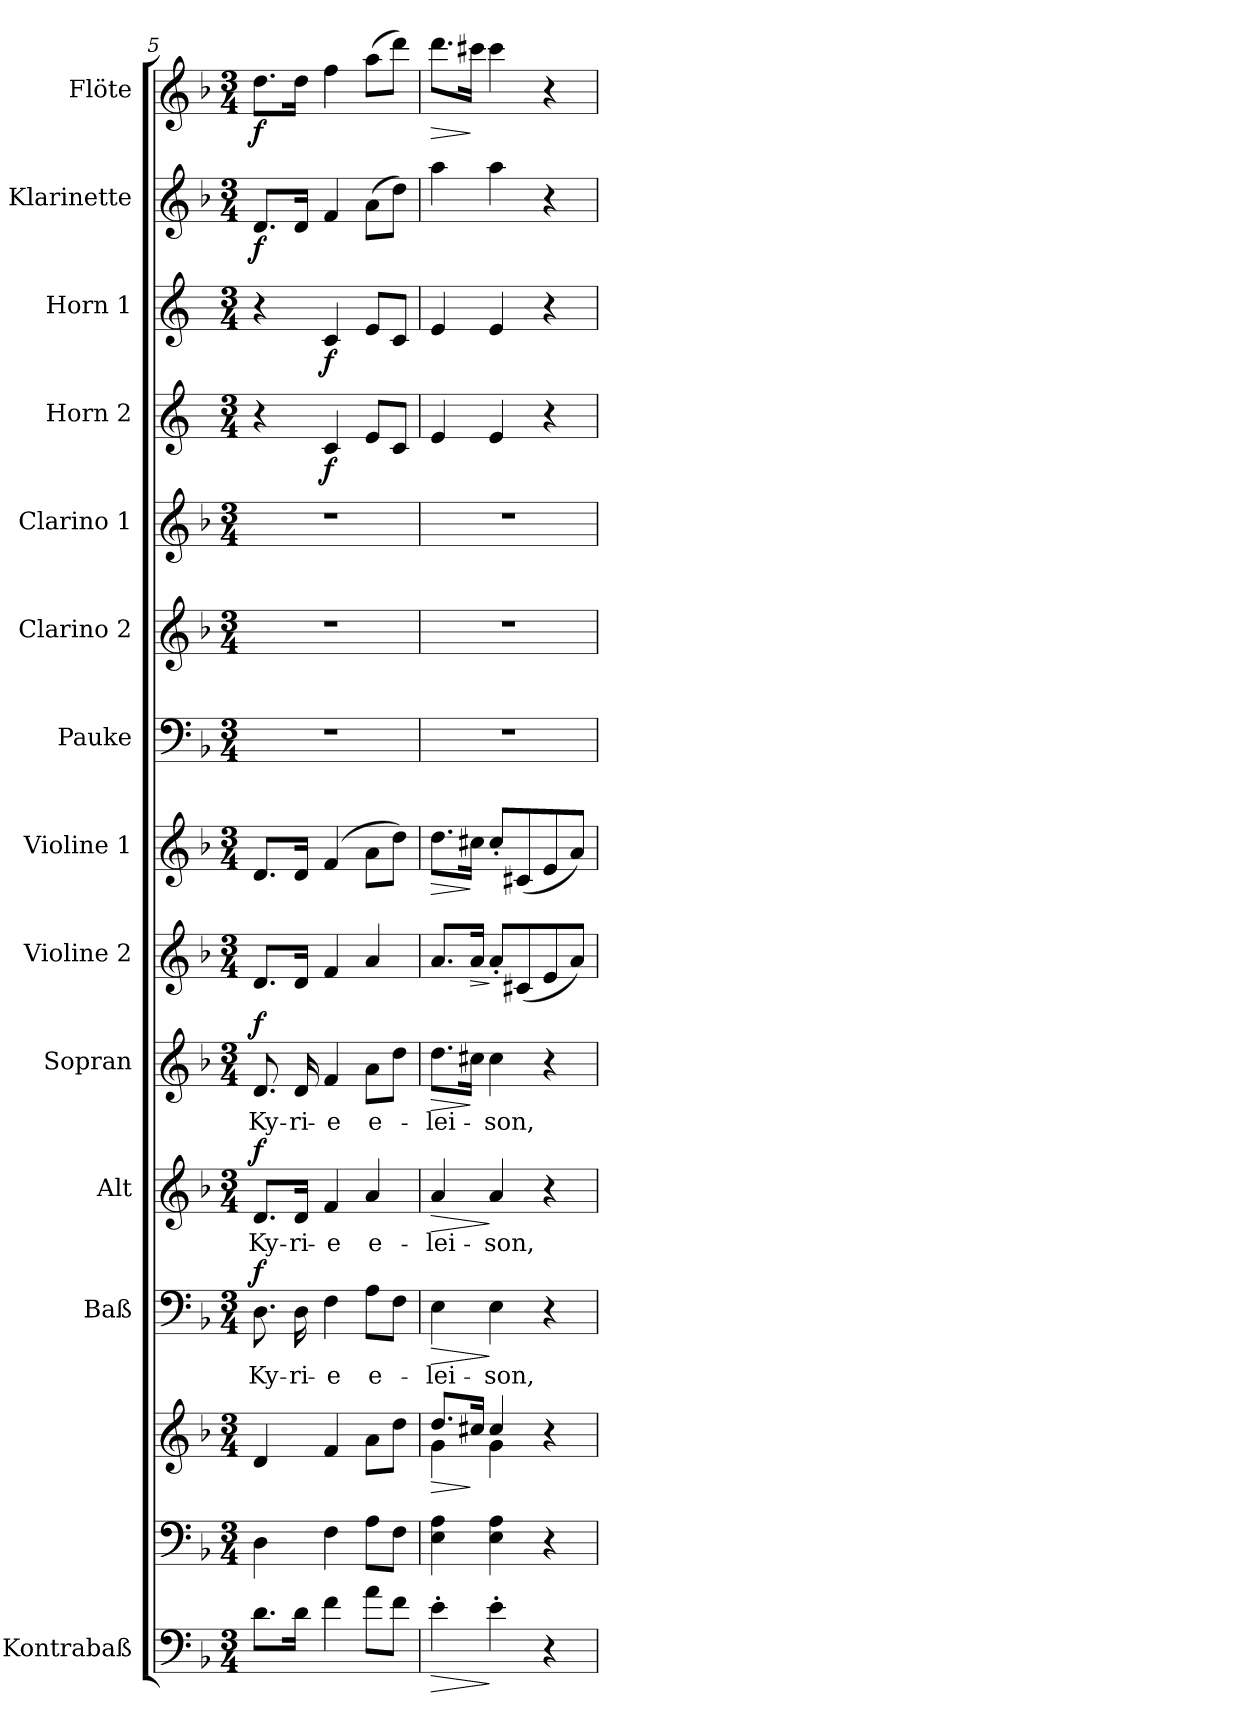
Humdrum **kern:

**kern	**dynam	**kern	**kern	**dynam	**kern	**text	**dynam	**kern	**text	**dynam	**kern	**text	**dynam	**kern	**dynam	**kern	**dynam	**kern	**kern	**kern	**kern	**dynam	**kern	**dynam	**kern	**dynam	**kern	**dynam
*part14	*part14	*part13	*part13	*part13	*part12	*part12	*part12	*part11	*part11	*part11	*part10	*part10	*part10	*part9	*part9	*part8	*part8	*part7	*part6	*part5	*part4	*part4	*part3	*part3	*part2	*part2	*part1	*part1
*staff15	*staff15	*staff14	*staff13	*staff13/14	*staff12	*staff12	*staff12	*staff11	*staff11	*staff11	*staff10	*staff10	*staff10	*staff9	*staff9	*staff8	*staff8	*staff7	*staff6	*staff5	*staff4	*staff4	*staff3	*staff3	*staff2	*staff2	*staff1	*staff1
*I"Kontrabaß	*	*	*	*	*I"Baß	*	*	*I"Alt	*	*	*I"Sopran	*	*	*I"Violine 2	*	*I"Violine 1	*	*I"Pauke	*I"Clarino 2	*I"Clarino 1	*I"Horn 2	*	*I"Horn 1	*	*I"Klarinette	*	*I"Flöte	*
*I'Kb	*	*	*	*	*I'Baß	*	*	*I'Alt	*	*	*I'Sop	*	*	*I'Vln. 2	*	*I'Vln. 1	*	*I'Pk.	*	*	*I'Hrn. 2	*	*I'Hrn. 1	*	*	*	*I'Fl.	*
*clefF4	*	*clefF4	*clefG2	*	*clefF4	*	*	*clefG2	*	*	*clefG2	*	*	*clefG2	*	*clefG2	*	*clefF4	*clefG2	*clefG2	*clefG2	*	*clefG2	*	*clefG2	*	*clefG2	*
*ITrd7c12	*	*	*	*	*	*	*	*	*	*	*	*	*	*	*	*	*	*	*ITrd7c12	*ITrd7c12	*ITrd4c7	*	*ITrd4c7	*	*	*	*	*
*k[b-]	*	*k[b-]	*k[b-]	*	*k[b-]	*	*	*k[b-]	*	*	*k[b-]	*	*	*k[b-]	*	*k[b-]	*	*k[b-]	*k[b-]	*k[b-]	*k[b-]	*	*k[b-]	*	*k[b-]	*	*k[b-]	*
*F:	*	*F:	*F:	*	*F:	*	*	*F:	*	*	*F:	*	*	*F:	*	*F:	*	*F:	*F:	*F:	*F:	*	*F:	*	*F:	*	*F:	*
*M3/4	*	*M3/4	*M3/4	*	*M3/4	*	*	*M3/4	*	*	*M3/4	*	*	*M3/4	*	*M3/4	*	*M3/4	*M3/4	*M3/4	*M3/4	*	*M3/4	*	*M3/4	*	*M3/4	*
=5	=5	=5	=5	=5	=5	=5	=5	=5	=5	=5	=5	=5	=5	=5	=5	=5	=5	=5	=5	=5	=5	=5	=5	=5	=5	=5	=5	=5
!	!	!	!	!	!	!LO:LY:b	!LO:DY:a	!	!LO:LY:b	!LO:DY:a	!	!LO:LY:b	!LO:DY:a	!	!	!	!	!	!	!	!	!	!	!	!	!LO:DY:b	!	!LO:DY:b
8.D\L	.	4D\	4d/	.	8.D\	Ky-	f	8.d/L	Ky-	f	8.d/	Ky-	f	8.d/L	.	8.d/L	.	2.r	2.r	2.r	4r	.	4r	.	8.d/L	f	8.dd\L	f
!	!	!	!	!	!	!LO:LY:b	!	!	!LO:LY:b	!	!	!LO:LY:b	!	!	!	!	!	!	!	!	!	!	!	!	!	!	!	!
16D\Jk	.	.	.	.	16D\	-ri-	.	16d/Jk	-ri-	.	16d/	-ri-	.	16d/Jk	.	16d/Jk	.	.	.	.	.	.	.	.	16d/Jk	.	16dd\Jk	.
!	!	!	!	!	!	!LO:LY:b	!	!	!LO:LY:b	!	!	!LO:LY:b	!	!	!	!	!	!	!	!	!	!LO:DY:b	!	!LO:DY:b	!	!	!	!
4F\	.	4F\	4f/	.	4F\	-e	.	4f/	-e	.	4f/	-e	.	4f/	.	(4f/	.	.	.	.	4F/	f	4F/	f	4f/	.	4ff\	.
!	!	!	!	!	!	!LO:LY:b	!	!	!LO:LY:b	!	!	!LO:LY:b	!	!	!	!	!	!	!	!	!	!	!	!	!	!	!	!
8A\L	.	8A\L	8a\L	.	8A\L	e-	.	4a/	e-	.	8a\L	e-	.	4a/	.	8a\L	.	.	.	.	8A/L	.	8A/L	.	(>8a\L	.	(>8aa\L	.
8F\J	.	8F\J	8dd\J	.	8F\J	.	.	.	.	.	8dd\J	.	.	.	.	8dd\J)	.	.	.	.	8F/J	.	8F/J	.	8dd\J)	.	8ddd\J)	.
=6	=6	=6	=6	=6	=6	=6	=6	=6	=6	=6	=6	=6	=6	=6	=6	=6	=6	=6	=6	=6	=6	=6	=6	=6	=6	=6	=6	=6
!	!LO:HP:b	!	!	!LO:HP:b	!	!LO:LY:b	!LO:HP:b	!	!LO:LY:b	!LO:HP:b	!	!LO:LY:b	!LO:HP:b	!	!	!	!LO:HP:b	!	!	!	!	!	!	!	!	!	!	!LO:HP:b
*	*	*	*^	*	*	*	*	*	*	*	*	*	*	*	*	*	*	*	*	*	*	*	*	*	*	*	*	*
4E'>\	>	4E\ 4A\	8.dd/L	4g\	>	4E\	-lei-	>	4a/	-lei-	>	8.dd\L	-lei-	>	8.a/L	.	8.dd\L	>	2.r	2.r	2.r	4A/	.	4A/	.	4aa\	.	8.ddd\L	>
!	!	!	!	!	!	!	!	!	!	!	!	!	!	!	!	!LO:HP:b	!	!	!	!	!	!	!	!	!	!	!	!	!
.	.	.	16cc#X/Jk	.	]	.	.	.	.	.	.	16cc#X\Jk	.	]	16a/Jk	>	16cc#X\Jk	]	.	.	.	.	.	.	.	.	.	16ccc#X\Jk	]
!	!	!	!	!	!	!	!LO:LY:b	!	!	!LO:LY:b	!	!	!LO:LY:b	!	!	!	!	!	!	!	!	!	!	!	!	!	!	!	!
4E'>\	]	4E\ 4A\	4cc#/	4g\	.	4E\	-son,	]	4a/	-son,	]	4cc#\	-son,	.	8a'</L	]	8cc#'</L	.	.	.	.	4A/	.	4A/	.	4aa\	.	4ccc#\	.
.	.	.	.	.	.	.	.	.	.	.	.	.	.	.	(<8c#X/	.	(<8c#X/	.	.	.	.	.	.	.	.	.	.	.	.
4r	.	4r	4r	4ryy	.	4r	.	.	4r	.	.	4r	.	.	8e/	.	8e/	.	.	.	.	4r	.	4r	.	4r	.	4r	.
.	.	.	.	.	.	.	.	.	.	.	.	.	.	.	8a/J)	.	8a/J)	.	.	.	.	.	.	.	.	.	.	.	.
*	*	*	*v	*v	*	*	*	*	*	*	*	*	*	*	*	*	*	*	*	*	*	*	*	*	*	*	*	*	*
=	=	=	=	=	=	=	=	=	=	=	=	=	=	=	=	=	=	=	=	=	=	=	=	=	=	=	=	=
*-	*-	*-	*-	*-	*-	*-	*-	*-	*-	*-	*-	*-	*-	*-	*-	*-	*-	*-	*-	*-	*-	*-	*-	*-	*-	*-	*-	*-
